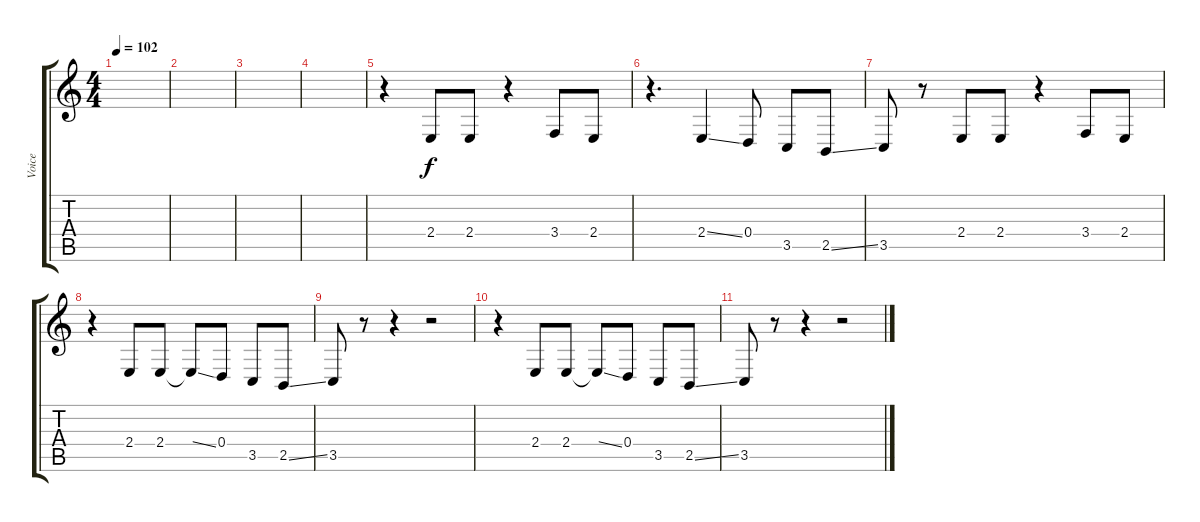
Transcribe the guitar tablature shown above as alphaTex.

\track ("Voice" "Voice") {instrument trumpet}
\staff {score tabs}
\tuning (E4 B3 G3 D3 A2 E2) {hide}
\ts (4 4)
\tempo 102
\clef g2
\ks c
|
|
|
|
r.4 2.4.8 2.4.8 r.4 3.4.8 2.4.8 |
r.4{d} 2.4{ss}.4 0.4.8 3.5.8 2.5{ss}.8 |
3.5.8 r.8 2.4.8 2.4.8 r.4 3.4.8 2.4.8 |
r.4 2.4.8 2.4.8 2.4{ss t}.8 0.4.8 3.5.8 2.5{ss}.8 |
3.5.8 r.8 r.4 r.2 |
r.4 2.4.8 2.4.8 2.4{ss t}.8 0.4.8 3.5.8 2.5{ss}.8 |
3.5.8 r.8 r.4 r.2
